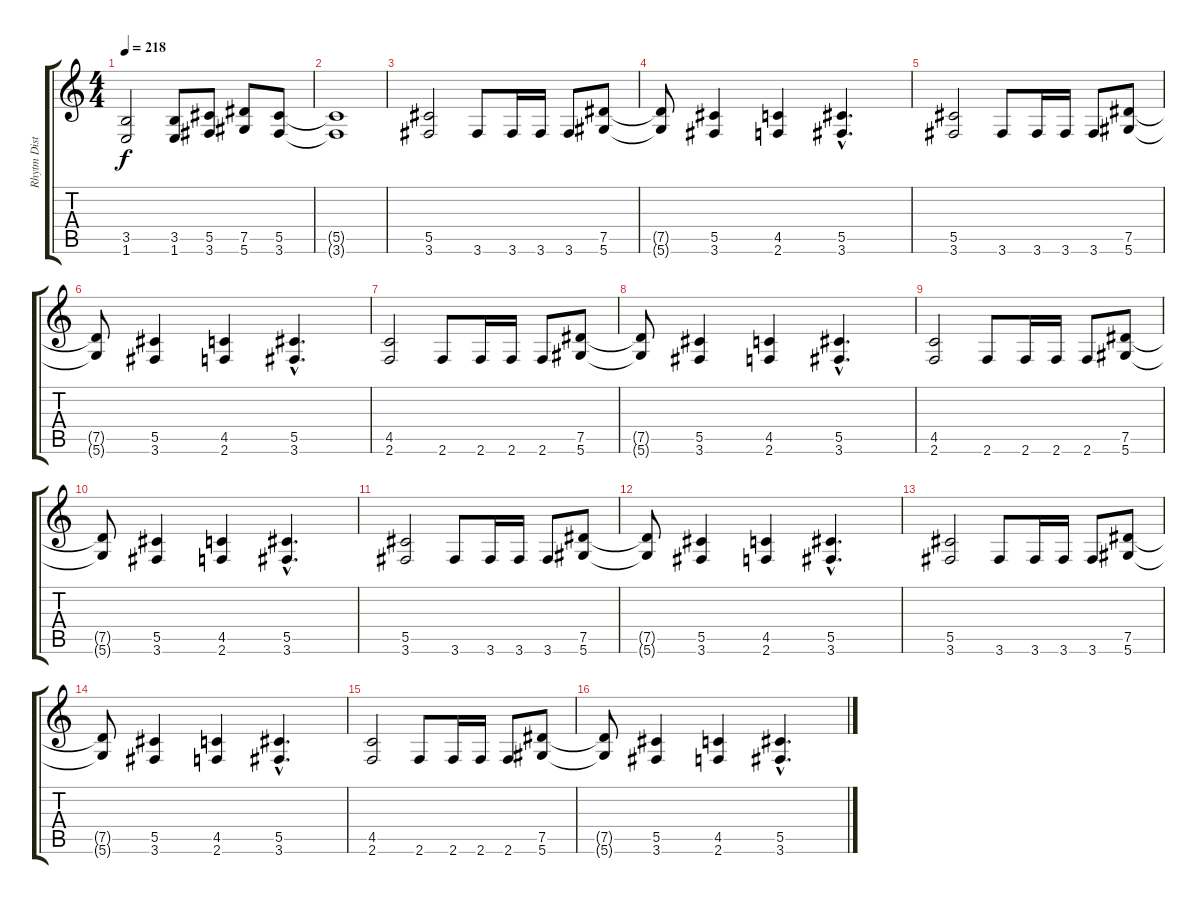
\track ("Rhytm Distortion" "Rhytm Dist") {instrument distortionguitar}
\staff {score tabs}
\tuning (Eb4 Bb3 Gb3 Db3 Ab2 Eb2) {hide}
\ts (4 4)
\tempo 218
\clef g2
\ks c
(3.5 1.6).2{dy f} (3.5 1.6).8 (5.5 3.6).8 (7.5 5.6).8 (5.5 3.6).8 |
(5.5{t} 3.6{t}).1 |
(5.5 3.6).2 3.6.8 3.6.16 3.6.16 3.6.8 (7.5 5.6).8 |
(7.5{t} 5.6{t}).8 (5.5 3.6).4 (4.5 2.6).4 (5.5{hac} 3.6{hac}).4{d} |
(5.5 3.6).2 3.6.8 3.6.16 3.6.16 3.6.8 (7.5 5.6).8 |
(7.5{t} 5.6{t}).8 (5.5 3.6).4 (4.5 2.6).4 (5.5{hac} 3.6{hac}).4{d} |
(4.5 2.6).2 2.6.8 2.6.16 2.6.16 2.6.8 (7.5 5.6).8 |
(7.5{t} 5.6{t}).8 (5.5 3.6).4 (4.5 2.6).4 (5.5{hac} 3.6{hac}).4{d} |
(4.5 2.6).2 2.6.8 2.6.16 2.6.16 2.6.8 (7.5 5.6).8 |
(7.5{t} 5.6{t}).8 (5.5 3.6).4 (4.5 2.6).4 (5.5{hac} 3.6{hac}).4{d} |
(5.5 3.6).2 3.6.8 3.6.16 3.6.16 3.6.8 (7.5 5.6).8 |
(7.5{t} 5.6{t}).8 (5.5 3.6).4 (4.5 2.6).4 (5.5{hac} 3.6{hac}).4{d} |
(5.5 3.6).2 3.6.8 3.6.16 3.6.16 3.6.8 (7.5 5.6).8 |
(7.5{t} 5.6{t}).8 (5.5 3.6).4 (4.5 2.6).4 (5.5{hac} 3.6{hac}).4{d} |
(4.5 2.6).2 2.6.8 2.6.16 2.6.16 2.6.8 (7.5 5.6).8 |
(7.5{t} 5.6{t}).8 (5.5 3.6).4 (4.5 2.6).4 (5.5{hac} 3.6{hac}).4{d}
